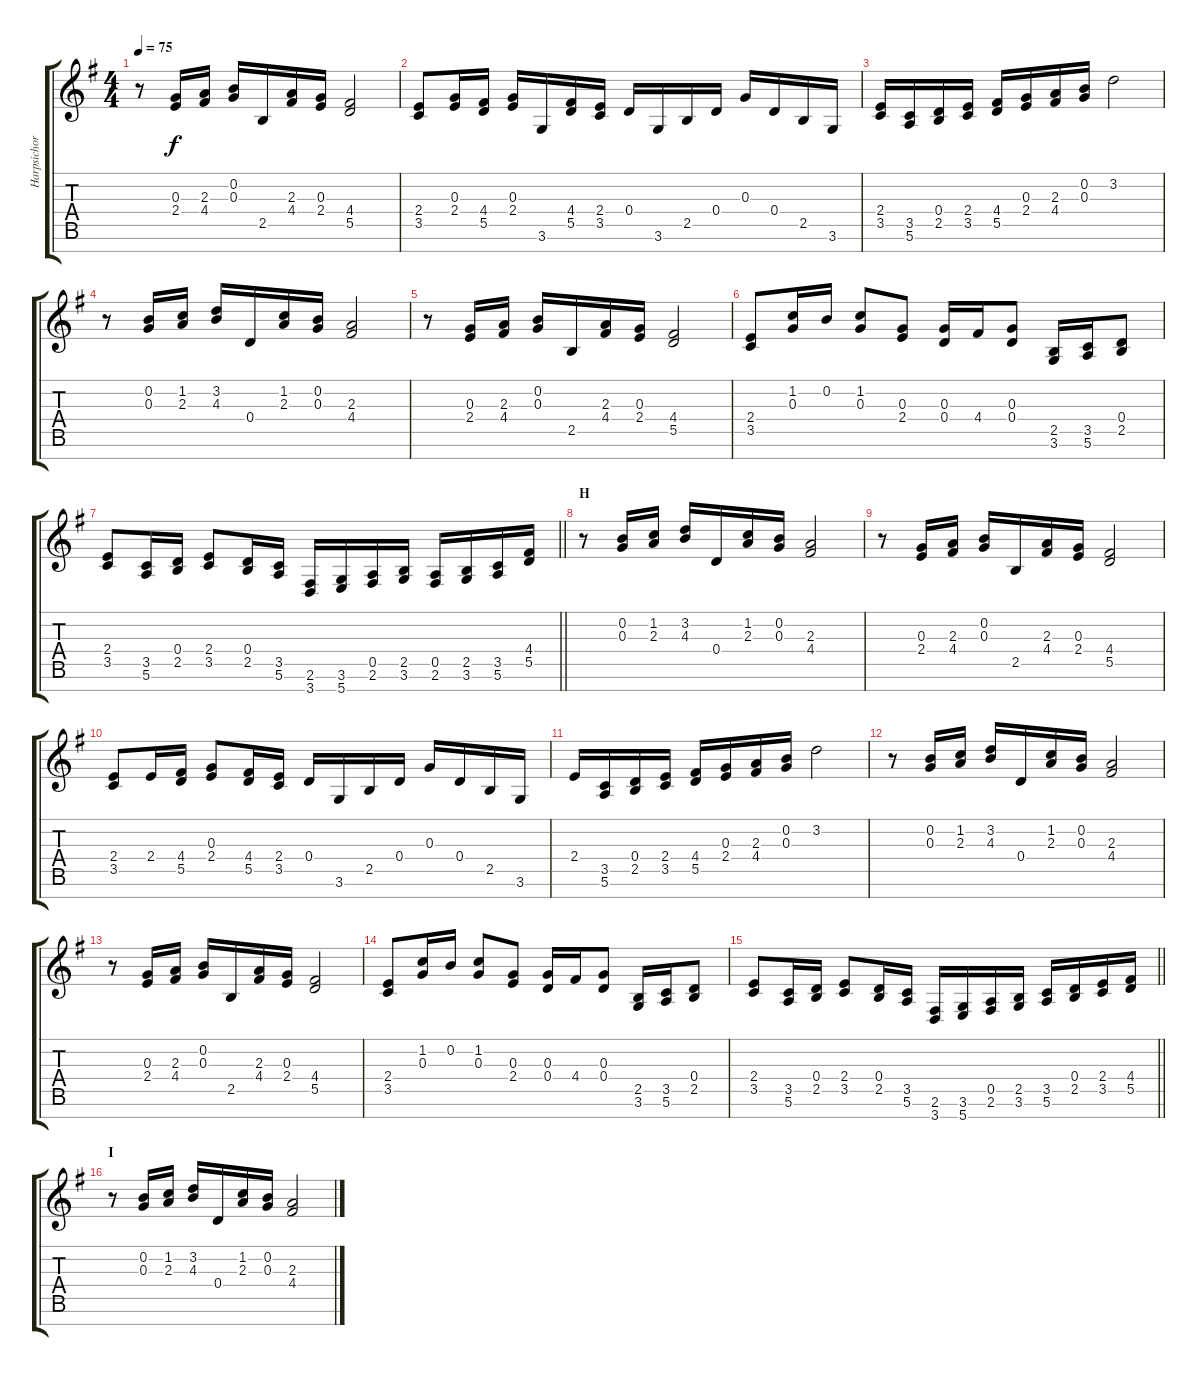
\track ("Harpsichord (Right Hand)" "Harpsichor") {instrument harpsichord}
\staff {score tabs}
\tuning (E5 B4 G4 D4 A3 E3 B2) {hide}
\ts (4 4)
\tempo 75
\clef g2
\ks g
r.8{dy f} (0.3 2.4).16 (2.3 4.4).16 (0.2 0.3).16 2.5.16 (2.3 4.4).16 (0.3 2.4).16 (4.4 5.5).2 |
(2.4 3.5).8 (0.3 2.4).16 (4.4 5.5).16 (0.3 2.4).16 3.6.16 (4.4 5.5).16 (2.4 3.5).16 0.4.16 3.6.16 2.5.16 0.4.16 0.3.16 0.4.16 2.5.16 3.6.16 |
(2.4 3.5).16 (3.5 5.6).16 (0.4 2.5).16 (2.4 3.5).16 (4.4 5.5).16 (0.3 2.4).16 (2.3 4.4).16 (0.2 0.3).16 3.2.2 |
r.8 (0.2 0.3).16 (1.2 2.3).16 (3.2 4.3).16 0.4.16 (1.2 2.3).16 (0.2 0.3).16 (2.3 4.4).2 |
r.8 (0.3 2.4).16 (2.3 4.4).16 (0.2 0.3).16 2.5.16 (2.3 4.4).16 (0.3 2.4).16 (4.4 5.5).2 |
(2.4 3.5).8 (1.2 0.3).16 0.2.16 (1.2 0.3).8 (0.3 2.4).8 (0.3 0.4).16 4.4.16 (0.3 0.4).8 (2.5 3.6).16 (3.5 5.6).16 (0.4 2.5).8 |
\barLineRight lightlight
(2.4 3.5).8 (3.5 5.6).16 (0.4 2.5).16 (2.4 3.5).8 (0.4 2.5).16 (3.5 5.6).16 (2.6 3.7).16 (3.6 5.7).16 (0.5 2.6).16 (2.5 3.6).16 (0.5 2.6).16 (2.5 3.6).16 (3.5 5.6).16 (4.4 5.5).16 |
\section ("" "H")
r.8 (0.2 0.3).16 (1.2 2.3).16 (3.2 4.3).16 0.4.16 (1.2 2.3).16 (0.2 0.3).16 (2.3 4.4).2 |
r.8 (0.3 2.4).16 (2.3 4.4).16 (0.2 0.3).16 2.5.16 (2.3 4.4).16 (0.3 2.4).16 (4.4 5.5).2 |
(2.4 3.5).8 2.4.16 (4.4 5.5).16 (0.3 2.4).8 (4.4 5.5).16 (2.4 3.5).16 0.4.16 3.6.16 2.5.16 0.4.16 0.3.16 0.4.16 2.5.16 3.6.16 |
2.4.16 (3.5 5.6).16 (0.4 2.5).16 (2.4 3.5).16 (4.4 5.5).16 (0.3 2.4).16 (2.3 4.4).16 (0.2 0.3).16 3.2.2 |
r.8 (0.2 0.3).16 (1.2 2.3).16 (3.2 4.3).16 0.4.16 (1.2 2.3).16 (0.2 0.3).16 (2.3 4.4).2 |
r.8 (0.3 2.4).16 (2.3 4.4).16 (0.2 0.3).16 2.5.16 (2.3 4.4).16 (0.3 2.4).16 (4.4 5.5).2 |
(2.4 3.5).8 (1.2 0.3).16 0.2.16 (1.2 0.3).8 (0.3 2.4).8 (0.3 0.4).16 4.4.16 (0.3 0.4).8 (2.5 3.6).16 (3.5 5.6).16 (0.4 2.5).8 |
\barLineRight lightlight
(2.4 3.5).8 (3.5 5.6).16 (0.4 2.5).16 (2.4 3.5).8 (0.4 2.5).16 (3.5 5.6).16 (2.6 3.7).16 (3.6 5.7).16 (0.5 2.6).16 (2.5 3.6).16 (3.5 5.6).16 (0.4 2.5).16 (2.4 3.5).16 (4.4 5.5).16 |
\section ("" "I")
r.8 (0.2 0.3).16 (1.2 2.3).16 (3.2 4.3).16 0.4.16 (1.2 2.3).16 (0.2 0.3).16 (2.3 4.4).2
